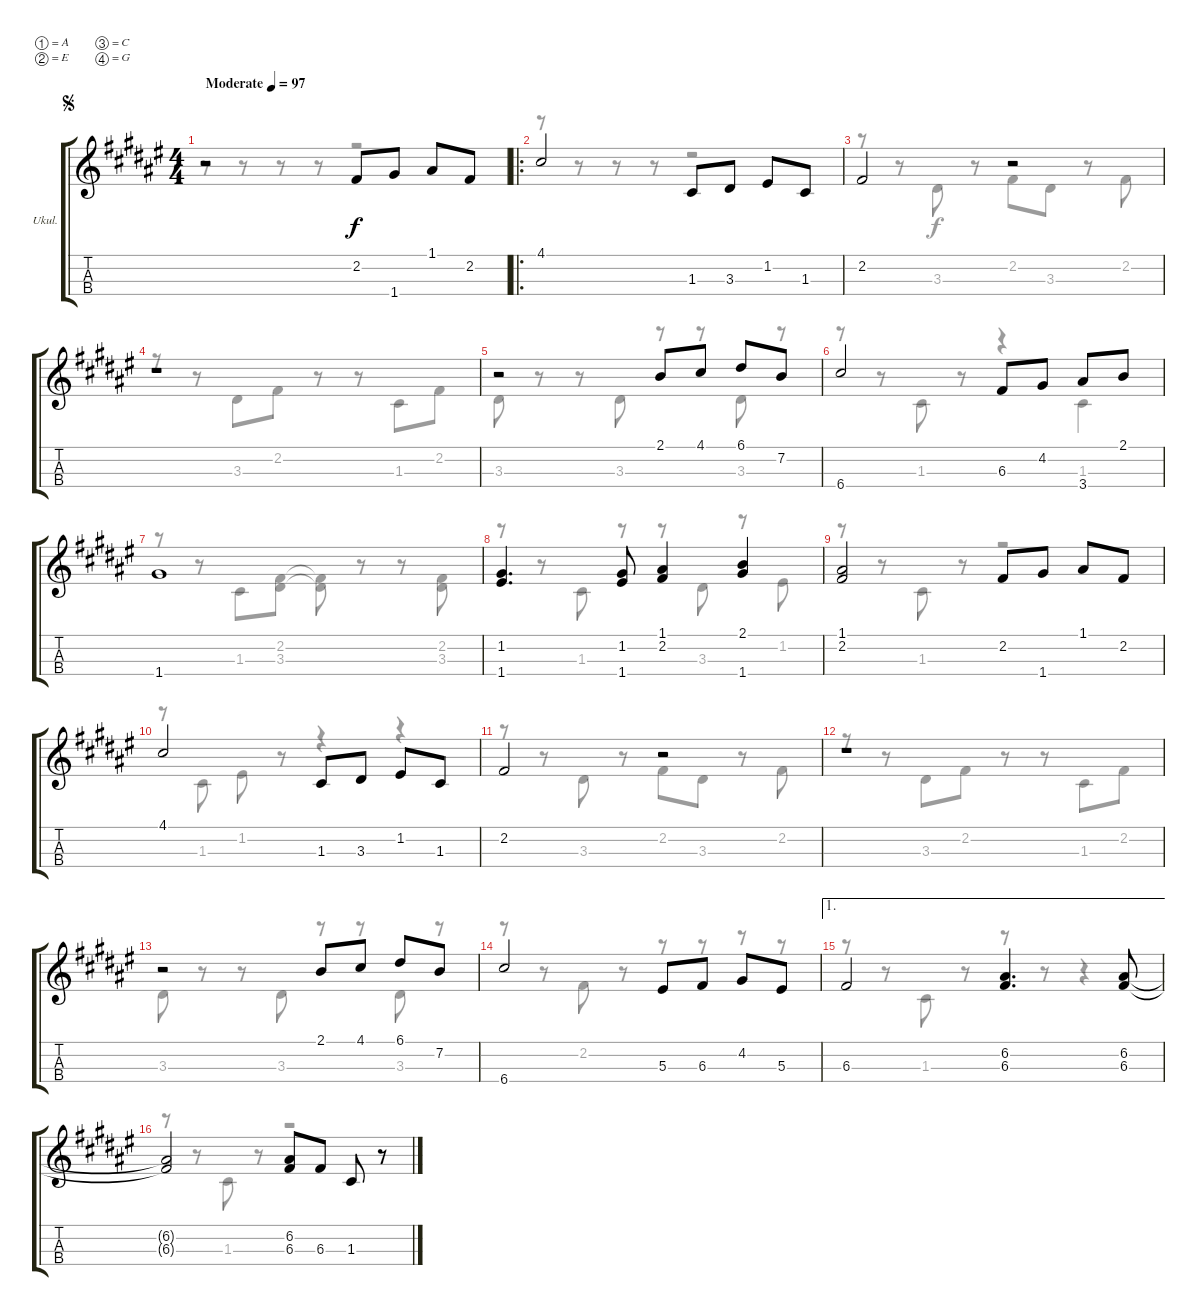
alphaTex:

\bracketExtendMode groupsimilarinstruments
\useSystemSignSeparator
\firstSystemTrackNameOrientation horizontal
\otherSystemsTrackNameOrientation horizontal
\chordDiagramsInScore
\track ("Ukulele" "Ukul.") {solo instrument shamisen}
\staff {score tabs}
\tuning (A4 E4 C4 G4)
\voice
\ts (4 4)
\beaming (8 2 2 2 2)
\jump segno
\tempo (97 "Moderate")
\clef g2
\scale
0.542662
\ks f#
r.2{dy f instrument shamisen} 2.2.8 1.4.8 1.1.8 2.2.8 |
\ro
\scale
0.249147 4.1.2 1.3.8 3.3.8 1.2.8 1.3.8 |
\scale
0.208191 2.2.2 r.2 |
\scale
0.333333 r.1 |
\scale
0.333333 r.2 2.1.8 4.1.8 6.1.8 7.2.8 |
\scale
0.333333 6.4.2 6.3.8 4.2.8 3.4.8 2.1.8 |
\scale
0.333333 1.4.1 |
\scale
0.333333 (1.4 1.2).4{d} (1.4 1.2).8 (1.1 2.2).4 (2.1 1.4).4 |
\scale
0.333333 (1.1 2.2).2 2.2.8 1.4.8 1.1.8 2.2.8 |
\scale
0.333333 4.1.2 1.3.8 3.3.8 1.2.8 1.3.8 |
\scale
0.333333 2.2.2 r.2 |
\scale
0.333333 r.1 |
\scale
0.333333 r.2 2.1.8 4.1.8 6.1.8 7.2.8 |
\scale
0.333333 6.4.2 5.3.8 6.3.8 4.2.8 5.3.8 |
\ae 1
\scale
0.333333 6.3.2 (6.2 6.3).4{d} (6.2 6.3).8 |
\scale
0.322751 (6.2{t} 6.3{t}).2 (6.2 6.3).8 6.3.8 1.3.8 r.8
\voice
\clef g2
\ottava regular
\simile none
\scale
0.542662
\ks f#
r.8{dy f} r.8 r.8 r.8 r.2 |
\scale
0.249147 r.8 r.8 r.8 r.8 r.2 |
\scale
0.208191 r.8 r.8 3.3.8 r.8 2.2.8 3.3.8 r.8 2.2.8 |
\scale
0.333333 r.8 r.8 3.3.8 2.2.8 r.8 r.8 1.3.8 2.2.8 |
\scale
0.333333 3.3.8 r.8 r.8 3.3.8 r.8 r.8 3.3.8 r.8 |
\scale
0.333333 r.8 r.8 1.3.8 r.8 r.4 1.3.4 |
\scale
0.333333 r.8 r.8 1.3.8 (2.2 3.3).8 (2.2{t} 3.3{t}).8 r.8 r.8 (2.2 3.3).8 |
\scale
0.333333 r.8 r.8 1.3.8 r.8 r.8 3.3.8 r.8 1.2.8 |
\scale
0.333333 r.8 r.8 1.3.8 r.8 r.2 |
\scale
0.333333 r.8 1.3.8 1.2.8 r.8 r.4 r.4 |
\scale
0.333333 r.8 r.8 3.3.8 r.8 2.2.8 3.3.8 r.8 2.2.8 |
\scale
0.333333 r.8 r.8 3.3.8 2.2.8 r.8 r.8 1.3.8 2.2.8 |
\scale
0.333333 3.3.8 r.8 r.8 3.3.8 r.8 r.8 3.3.8 r.8 |
\scale
0.333333 r.8 r.8 2.2.8 r.8 r.8 r.8 r.8 r.8 |
\scale
0.333333 r.8 r.8 1.3.8 r.8 r.8 r.8 r.4 |
\scale
0.322751 r.8 r.8 1.3.8 r.8 r.2
